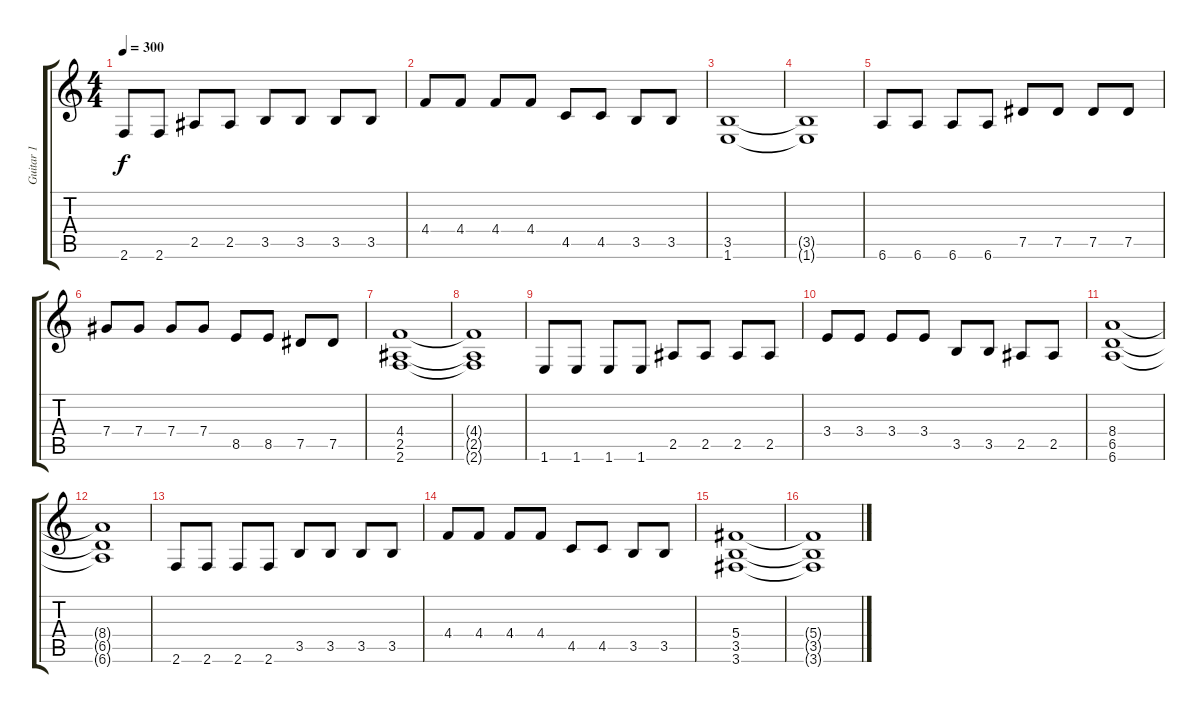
\track ("Guitar 1" "Guitar 1") {instrument distortionguitar}
\staff {score tabs}
\tuning (Eb4 Bb3 Gb3 Db3 Ab2 Eb2) {hide}
\ts (4 4)
\tempo 300
\clef g2
\ks c
2.6.8{dy f instrument distortionguitar} 2.6.8 2.5.8 2.5.8 3.5.8 3.5.8 3.5.8 3.5.8 |
4.4.8 4.4.8 4.4.8 4.4.8 4.5.8 4.5.8 3.5.8 3.5.8 |
(3.5 1.6).1 |
(3.5{t} 1.6{t}).1 |
6.6.8 6.6.8 6.6.8 6.6.8 7.5.8 7.5.8 7.5.8 7.5.8 |
7.4.8 7.4.8 7.4.8 7.4.8 8.5.8 8.5.8 7.5.8 7.5.8 |
(4.4 2.5 2.6).1 |
(4.4{t} 2.5{t} 2.6{t}).1 |
1.6.8 1.6.8 1.6.8 1.6.8 2.5.8 2.5.8 2.5.8 2.5.8 |
3.4.8 3.4.8 3.4.8 3.4.8 3.5.8 3.5.8 2.5.8 2.5.8 |
(8.4 6.5 6.6).1 |
(8.4{t} 6.5{t} 6.6{t}).1 |
2.6.8 2.6.8 2.6.8 2.6.8 3.5.8 3.5.8 3.5.8 3.5.8 |
4.4.8 4.4.8 4.4.8 4.4.8 4.5.8 4.5.8 3.5.8 3.5.8 |
(5.4 3.5 3.6).1 |
(5.4{t} 3.5{t} 3.6{t}).1
